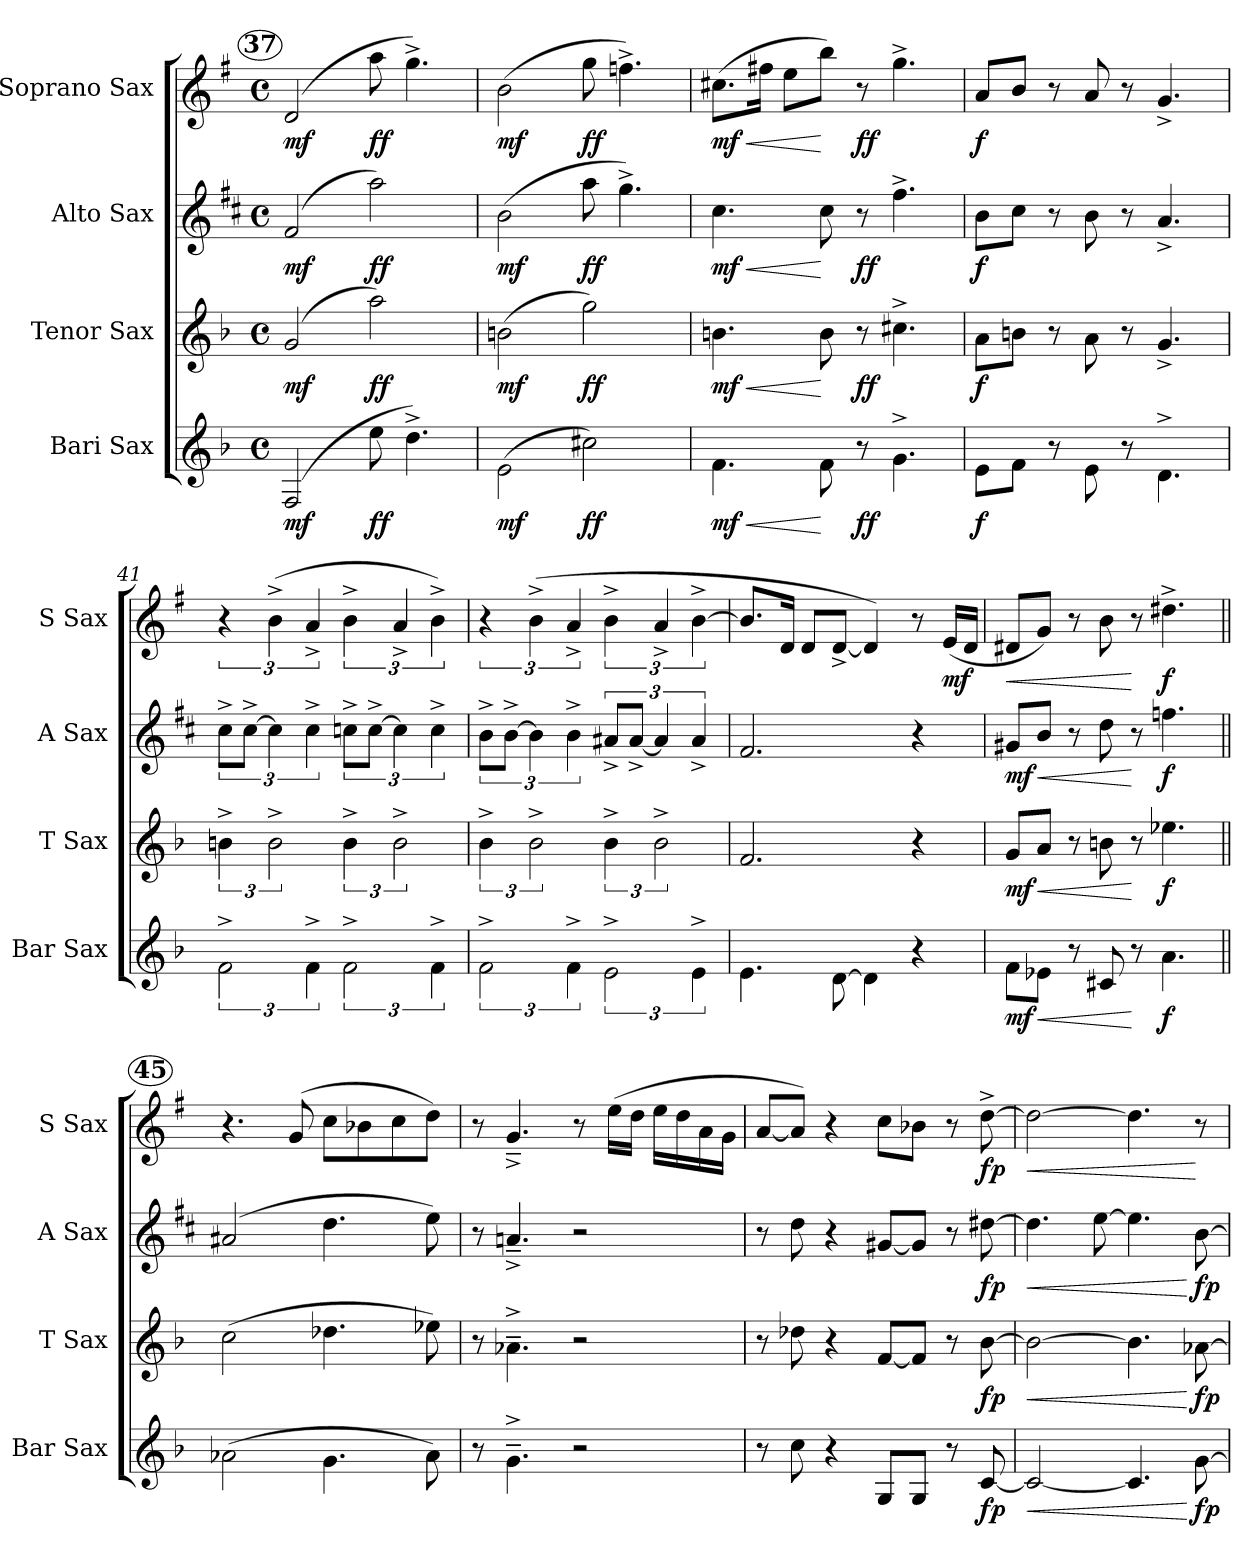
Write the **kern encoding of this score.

**kern	**dynam	**kern	**dynam	**kern	**dynam	**kern	**dynam
*part4	*part4	*part3	*part3	*part2	*part2	*part1	*part1
*staff4	*staff4	*staff3	*staff3	*staff2	*staff2	*staff1	*staff1
*I"Bari Sax	*	*I"Tenor Sax	*	*I"Alto Sax	*	*I"Soprano Sax	*
*I'Bar Sax	*	*I'T Sax	*	*I'A Sax	*	*I'S Sax	*
!!LO:LB:g=z
*clefG2	*	*clefG2	*	*clefG2	*	*clefG2	*
*ITrd12c21	*	*ITrd8c14	*	*ITrd5c9	*	*ITrd1c2	*
*k[b-]	*	*k[b-]	*	*k[b-]	*	*k[b-]	*
*F:	*	*F:	*	*F:	*	*F:	*
*M4/4	*	*M4/4	*	*M4/4	*	*M4/4	*
*met(c)	*	*met(c)	*	*met(c)	*	*met(c)	*
!!LO:REH:place=s1:a:B:enc=circle:fs=10.5:t=37
=37	=37	=37	=37	=37	=37	=37	=37
!	!LO:DY:b	!	!LO:DY:b	!	!LO:DY:b	!	!LO:DY:b
(>2FF/	mf	(2G/	mf	(2A/	mf	(2c/	mf
!	!LO:DY:b	!	!LO:DY:b	!	!LO:DY:b	!	!LO:DY:b
8e\	ff	2a\)	ff	2cc\)	ff	8gg\	ff
4.d^>\)	.	.	.	.	.	4.ff^>\)	.
=38	=38	=38	=38	=38	=38	=38	=38
!	!LO:DY:b	!	!LO:DY:b	!	!LO:DY:b	!	!LO:DY:b
(>2E\	mf	(>2Bn\	mf	(>2d\	mf	(>2a\	mf
!	!LO:DY:b	!	!LO:DY:b	!	!LO:DY:b	!	!LO:DY:b
2c#X\)	ff	2g\)	ff	8cc\	ff	8ff\	ff
.	.	.	.	4.b-^>\)	.	4.ee-X^>\)	.
=39	=39	=39	=39	=39	=39	=39	=39
!	!LO:HP:b	!	!LO:HP:b	!	!LO:HP:b	!	!LO:HP:b
!	!LO:DY:n=1:b	!	!LO:DY:n=1:b	!	!LO:DY:n=1:b	!	!LO:DY:n=1:b
4.F\	< mf	4.Bn\	< mf	4.e\	< mf	(>8.bn\L	< mf
.	.	.	.	.	.	16een\Jk	.
.	.	.	.	.	.	8dd\L	.
8F\	[	8B\	[	8e\	[	8aa\J)	[
!	!LO:DY:n=2:b	!	!LO:DY:n=2:b	!	!LO:DY:n=2:b	!	!LO:DY:n=2:b
8r	ff	8r	ff	8r	ff	8r	ff
4.G^>\	.	4.c#X^>\	.	4.a^>\	.	4.ff^>\	.
=40	=40	=40	=40	=40	=40	=40	=40
!	!LO:DY:b	!	!LO:DY:b	!	!LO:DY:b	!	!LO:DY:b
8E\L	f	8A\L	f	8d\L	f	8g/L	f
8F\J	.	8Bn\J	.	8e\J	.	8a/J	.
8r	.	8r	.	8r	.	8r	.
8E\	.	8A\	.	8d\	.	8g/	.
8r	.	8r	.	8r	.	8r	.
4.D^>\	.	4.G^</	.	4.c^</	.	4.f^</	.
=41	=41	=41	=41	=41	=41	=41	=41
3F^>\	.	6Bn^>\	.	12e^>\L	.	6r	.
.	.	.	.	[12e^>\J	.	.	.
.	.	3B^>\	.	6e\]	.	(>6a^>\	.
6F^>\	.	.	.	6e^>\	.	6g^</	.
3F^>\	.	6B^>\	.	12e-X^>\L	.	6a^>\	.
.	.	.	.	[12e-^>\J	.	.	.
.	.	3B^>\	.	6e-\]	.	6g^</	.
6F^>\	.	.	.	6e-^>\	.	6a^>\)	.
=42	=42	=42	=42	=42	=42	=42	=42
3F^>\	.	6B-i^>\	.	12d^>\L	.	6r	.
.	.	.	.	[12d^>\J	.	.	.
.	.	3B-^>\	.	6d\]	.	(>6a^>\	.
6F^>\	.	.	.	6d^>\	.	6g^</	.
3E^>\	.	6B-^>\	.	12c#X^</L	.	6a^>\	.
.	.	.	.	[12c#^</J	.	.	.
.	.	3B-^>\	.	6c#/]	.	6g^</	.
6E^>\	.	.	.	6c#^</	.	[6a^>\	.
=43	=43	=43	=43	=43	=43	=43	=43
4.E\	.	2.F/	.	2.A/	.	8.a/L]	.
.	.	.	.	.	.	16c/Jk	.
.	.	.	.	.	.	8c/L	.
[8D\	.	.	.	.	.	[8c^</J	.
4D\]	.	.	.	.	.	4c/])	.
4r	.	4r	.	4r	.	8r	.
!	!	!	!	!	!	!	!LO:DY:b
.	.	.	.	.	.	(>16d/LL	mf
.	.	.	.	.	.	16c/JJ	.
=44	=44	=44	=44	=44	=44	=44	=44
!	!LO:DY:b	!	!LO:DY:b	!	!LO:DY:b	!	!LO:HP:b
8F\L	mf	8G/L	mf	8Bn/L	mf	8c#X/L	<
!	!LO:HP:b	!	!LO:HP:b	!	!LO:HP:b	!	!
8E-X\J	<	8A/J	<	8d/J	<	8f/J)	.
8r	.	8r	.	8r	.	8r	.
8C#X/	.	8Bn\	.	8f\	.	8a\	.
8r	[	8r	[	8r	[	8r	[
!	!LO:DY:b	!	!LO:DY:b	!	!LO:DY:b	!	!LO:DY:b
4.A\	f	4.e-X\	f	4.a-X\	f	4.cc#X^>\	f
!!LO:PB:g=z
!!LO:REH:place=s1:a:B:enc=circle:fs=10.5:t=45
=45||	=45||	=45||	=45||	=45||	=45||	=45||	=45||
!	!LO:DY:b	!	!LO:DY:b	!	!LO:DY:b	!	!
(>2A-X\	other-dynamics	(>2c\	other-dynamics	(2c#X/	other-dynamics	4.r	.
.	.	.	.	.	.	(8f/	.
4.G\	.	4.d-X\	.	4.f\	.	8b-\L	.
.	.	.	.	.	.	8a-X\	.
.	.	.	.	.	.	8b-\	.
8A-\)	.	8e-X\)	.	8g\)	.	8cc\J)	.
=46	=46	=46	=46	=46	=46	=46	=46
8r	.	8r	.	8r	.	8r	.
4.G^>~>\	.	4.A-X^>~>\	.	4.cn^<~</	.	4.f^<~</	.
2r	.	2r	.	2r	.	8r	.
.	.	.	.	.	.	(>16dd\LL	.
.	.	.	.	.	.	16cc\JJ	.
.	.	.	.	.	.	16dd\LL	.
.	.	.	.	.	.	16cc\	.
.	.	.	.	.	.	16g\	.
.	.	.	.	.	.	16f\JJ	.
=47	=47	=47	=47	=47	=47	=47	=47
8r	.	8r	.	8r	.	[8g/L	.
8c\	.	8d-X\	.	8f\	.	8g/J])	.
4r	.	4r	.	4r	.	4r	.
8GG/L	.	[8F/L	.	[8Bn/L	.	8b-\L	.
8GG/J	.	8F/J]	.	8B/J]	.	8a-X\J	.
8r	.	8r	.	8r	.	8r	.
!	!LO:DY:b	!	!LO:DY:b	!	!LO:DY:b	!	!LO:DY:b
[8C/	fp	[8B-\	fp	[8f#X\	fp	[8cc^>\	fp
=48	=48	=48	=48	=48	=48	=48	=48
!	!LO:HP:b	!	!LO:HP:b	!	!LO:HP:b	!	!LO:HP:b
2C/_	<	2B-\_	<	4.f#\]	<	2cc\_	<
.	.	.	.	[8g\	.	.	.
4.C/]	.	4.B-\]	.	4.g\]	.	4.cc\]	.
!	!LO:DY:n=1:b	!	!LO:DY:n=1:b	!	!LO:DY:n=1:b	!	!
[8G\	[ fp	[8A-X\	[ fp	[8d\	[ fp	8r	[
=	=	=	=	=	=	=	=
*-	*-	*-	*-	*-	*-	*-	*-
